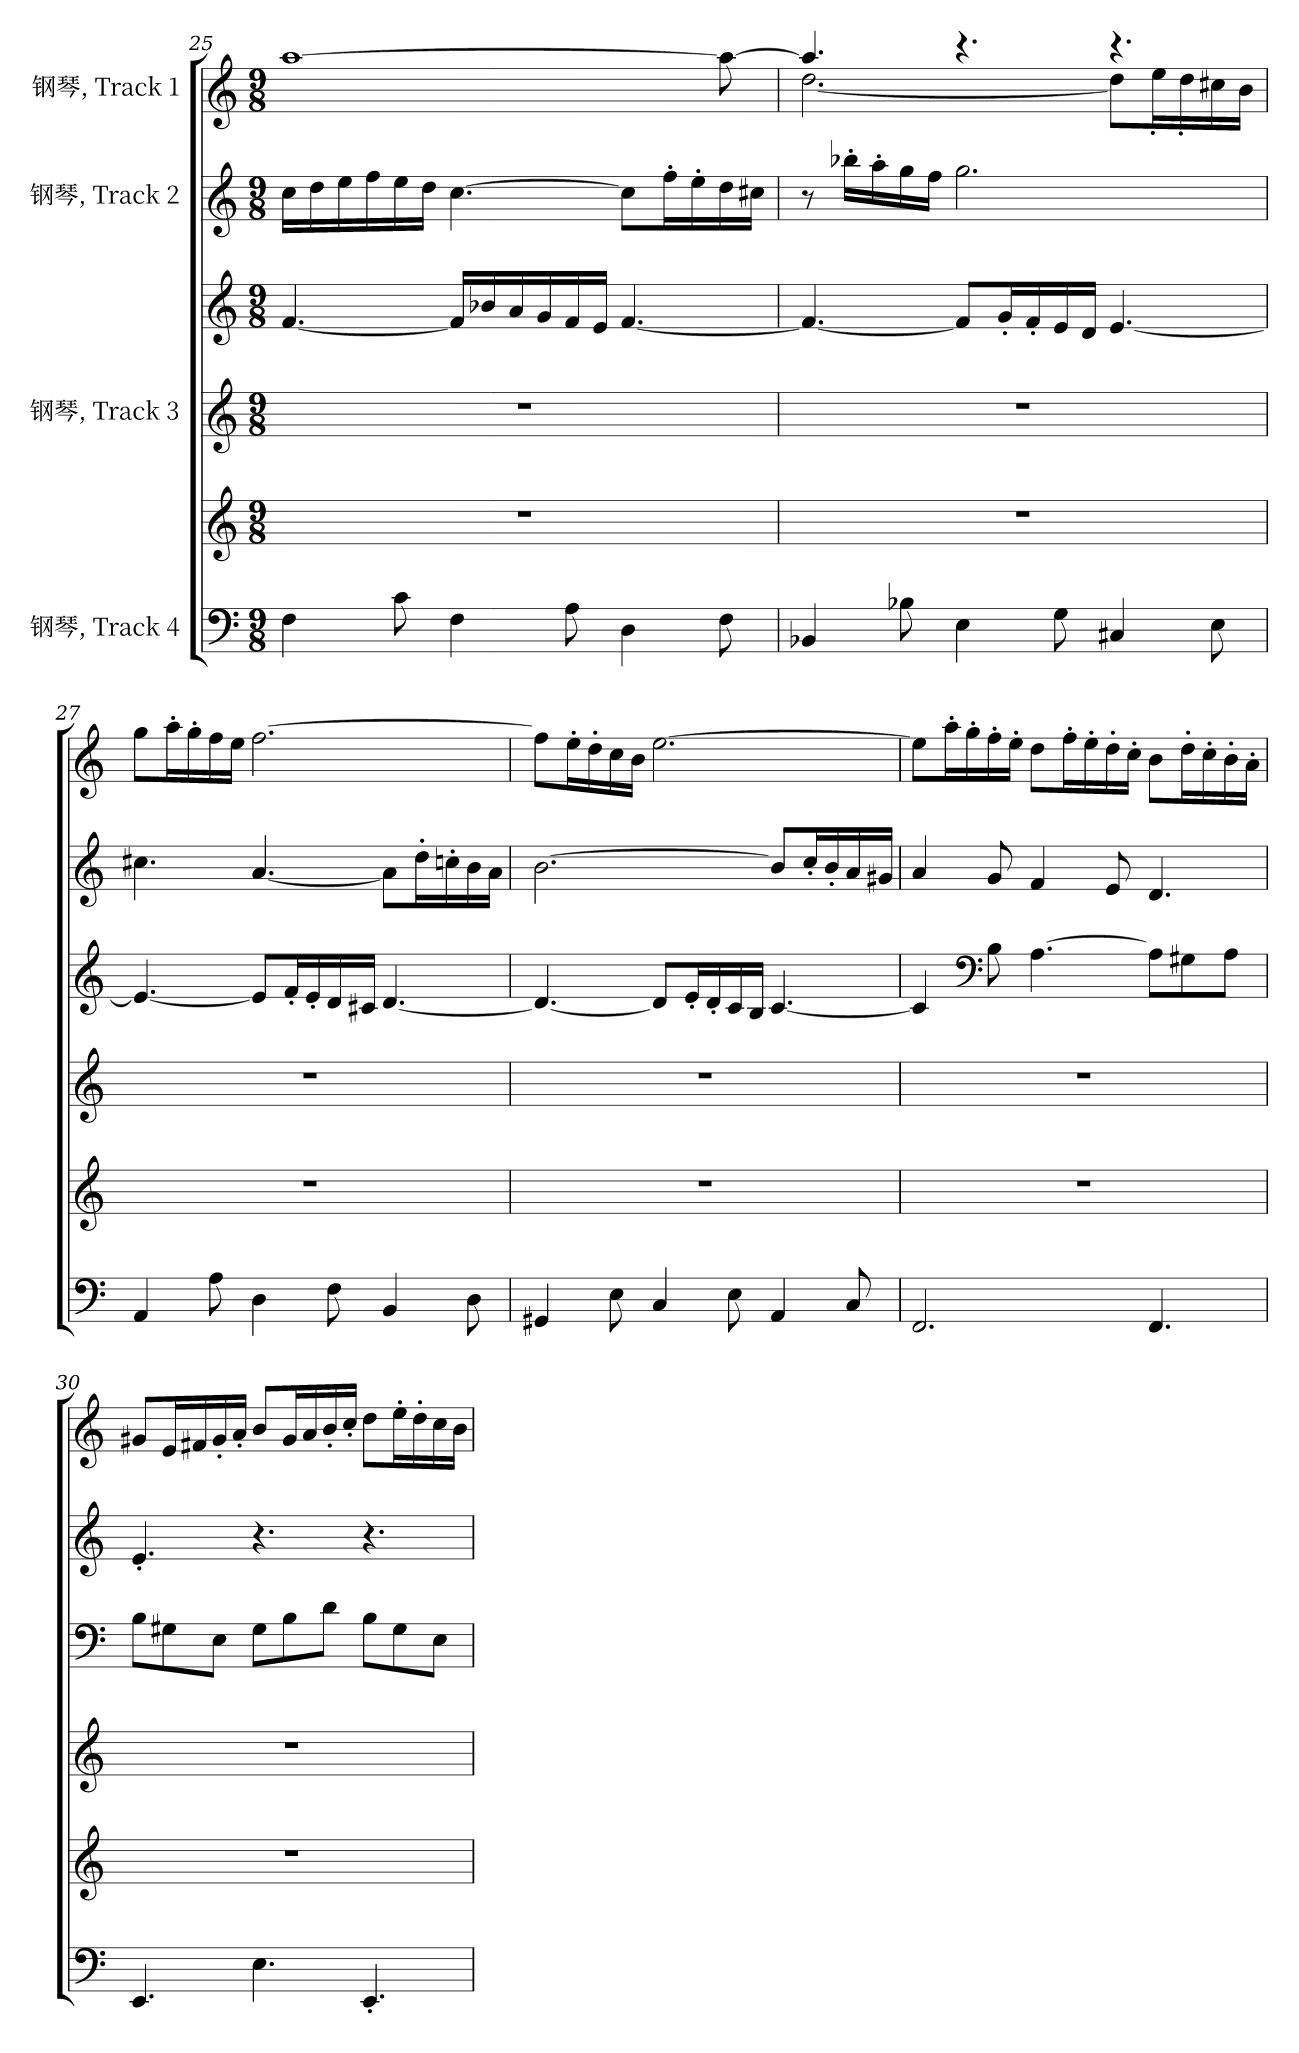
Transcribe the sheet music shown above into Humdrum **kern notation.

**kern	**kern	**kern	**kern	**kern	**kern
*part4	*part4	*part3	*part3	*part2	*part1
*staff6	*staff5	*staff4	*staff3	*staff2	*staff1
*I"钢琴, Track 4	*	*I"钢琴, Track 3	*	*I"钢琴, Track 2	*I"钢琴, Track 1
*clefF4	*clefG2	*clefG2	*clefG2	*clefG2	*clefG2
*k[]	*k[]	*k[]	*k[]	*k[]	*k[]
*M9/8	*M9/8	*M9/8	*M9/8	*M9/8	*M9/8
=25	=25	=25	=25	=25	=25
4F\	8%9r	8%9r	[4.f/	16cc\LL	[1aa
.	.	.	.	16dd\	.
.	.	.	.	16ee\	.
.	.	.	.	16ff\	.
8c\	.	.	.	16ee\	.
.	.	.	.	16dd\JJ	.
4F\	.	.	16f/LL]	[4.cc\	.
.	.	.	16b-X/	.	.
.	.	.	16a/	.	.
.	.	.	16g/	.	.
8A\	.	.	16f/	.	.
.	.	.	16e/JJ	.	.
4D\	.	.	[4.f/	8cc\L]	.
.	.	.	.	16ff'\L	.
.	.	.	.	16ee'\	.
8F\	.	.	.	16dd\	8aa\_
.	.	.	.	16cc#X\JJ	.
!!LO:PB:g=z
=26	=26	=26	=26	=26	=26
*	*	*	*	*	*^
4BB-X/	8%9r	8%9r	4.f/_	8r	4.aa/]	[2.dd\
.	.	.	.	16bb-X'\LL	.	.
.	.	.	.	16aa'\	.	.
8B-X\	.	.	.	16gg\	.	.
.	.	.	.	16ff\JJ	.	.
4E\	.	.	8f/L]	2.gg\	4.r	.
.	.	.	16g'/L	.	.	.
.	.	.	16f'/	.	.	.
8G\	.	.	16e/	.	.	.
.	.	.	16d/JJ	.	.	.
4C#X/	.	.	[4.e/	.	4.r	8dd\L]
.	.	.	.	.	.	16ee'\L
.	.	.	.	.	.	16dd'\
8E\	.	.	.	.	.	16cc#X\
.	.	.	.	.	.	16b\JJ
*	*	*	*	*	*v	*v
=27	=27	=27	=27	=27	=27
4AA/	8%9r	8%9r	4.e/_	4.cc#X\	8gg\L
.	.	.	.	.	16aa'\L
.	.	.	.	.	16gg'\
8A\	.	.	.	.	16ff\
.	.	.	.	.	16ee\JJ
4D\	.	.	8e/L]	[4.a/	[2.ff\
.	.	.	16f'/L	.	.
.	.	.	16e'/	.	.
8F\	.	.	16d/	.	.
.	.	.	16c#X/JJ	.	.
4BB/	.	.	[4.d/	8a\L]	.
.	.	.	.	16dd'\L	.
.	.	.	.	16ccn'\	.
8D\	.	.	.	16b\	.
.	.	.	.	16a\JJ	.
!!LO:LB:g=z
=28	=28	=28	=28	=28	=28
4GG#X/	8%9r	8%9r	4.d/_	[2.b\	8ff\L]
.	.	.	.	.	16ee'\L
.	.	.	.	.	16dd'\
8E\	.	.	.	.	16cc\
.	.	.	.	.	16b\JJ
4C/	.	.	8d/L]	.	[2.ee\
.	.	.	16e'/L	.	.
.	.	.	16d'/	.	.
8E\	.	.	16c/	.	.
.	.	.	16B/JJ	.	.
4AA/	.	.	[4.c/	8b/L]	.
.	.	.	.	16cc'/L	.
.	.	.	.	16b'/	.
8C/	.	.	.	16a/	.
.	.	.	.	16g#X/JJ	.
=29	=29	=29	=29	=29	=29
2.FF/	8%9r	8%9r	4c/]	4a/	8ee\L]
.	.	.	.	.	16aa'\L
.	.	.	.	.	16gg'\
*	*	*	*clefF4	*	*
.	.	.	8B\	8g/	16ff'\
.	.	.	.	.	16ee'\JJ
.	.	.	[4.A\	4f/	8dd\L
.	.	.	.	.	16ff'\L
.	.	.	.	.	16ee'\
.	.	.	.	8e/	16dd'\
.	.	.	.	.	16cc'\JJ
4.FF/	.	.	8A\L]	4.d/	8b\L
.	.	.	8G#X\	.	16dd'\L
.	.	.	.	.	16cc'\
.	.	.	8A\J	.	16b'\
.	.	.	.	.	16a'\JJ
!!LO:PB:g=z
=30	=30	=30	=30	=30	=30
*	*	*	*	*	*MM124
4.EE/	8%9r	8%9r	8B\L	4.e'/	8g#X/L
.	.	.	8G#X\	.	16e/L
.	.	.	.	.	16f#X/
.	.	.	8E\J	.	16g#'/
.	.	.	.	.	16a'/JJ
4.E\	.	.	8G#\L	4.r	8b/L
.	.	.	8B\	.	16g#/L
.	.	.	.	.	16a/
.	.	.	8d\J	.	16b'/
.	.	.	.	.	16cc'/JJ
4.EE'/	.	.	8B\L	4.r	8dd\L
.	.	.	8G#\	.	16ee'\L
.	.	.	.	.	16dd'\
.	.	.	8E\J	.	16cc\
.	.	.	.	.	16b\JJ
=	=	=	=	=	=
*-	*-	*-	*-	*-	*-
